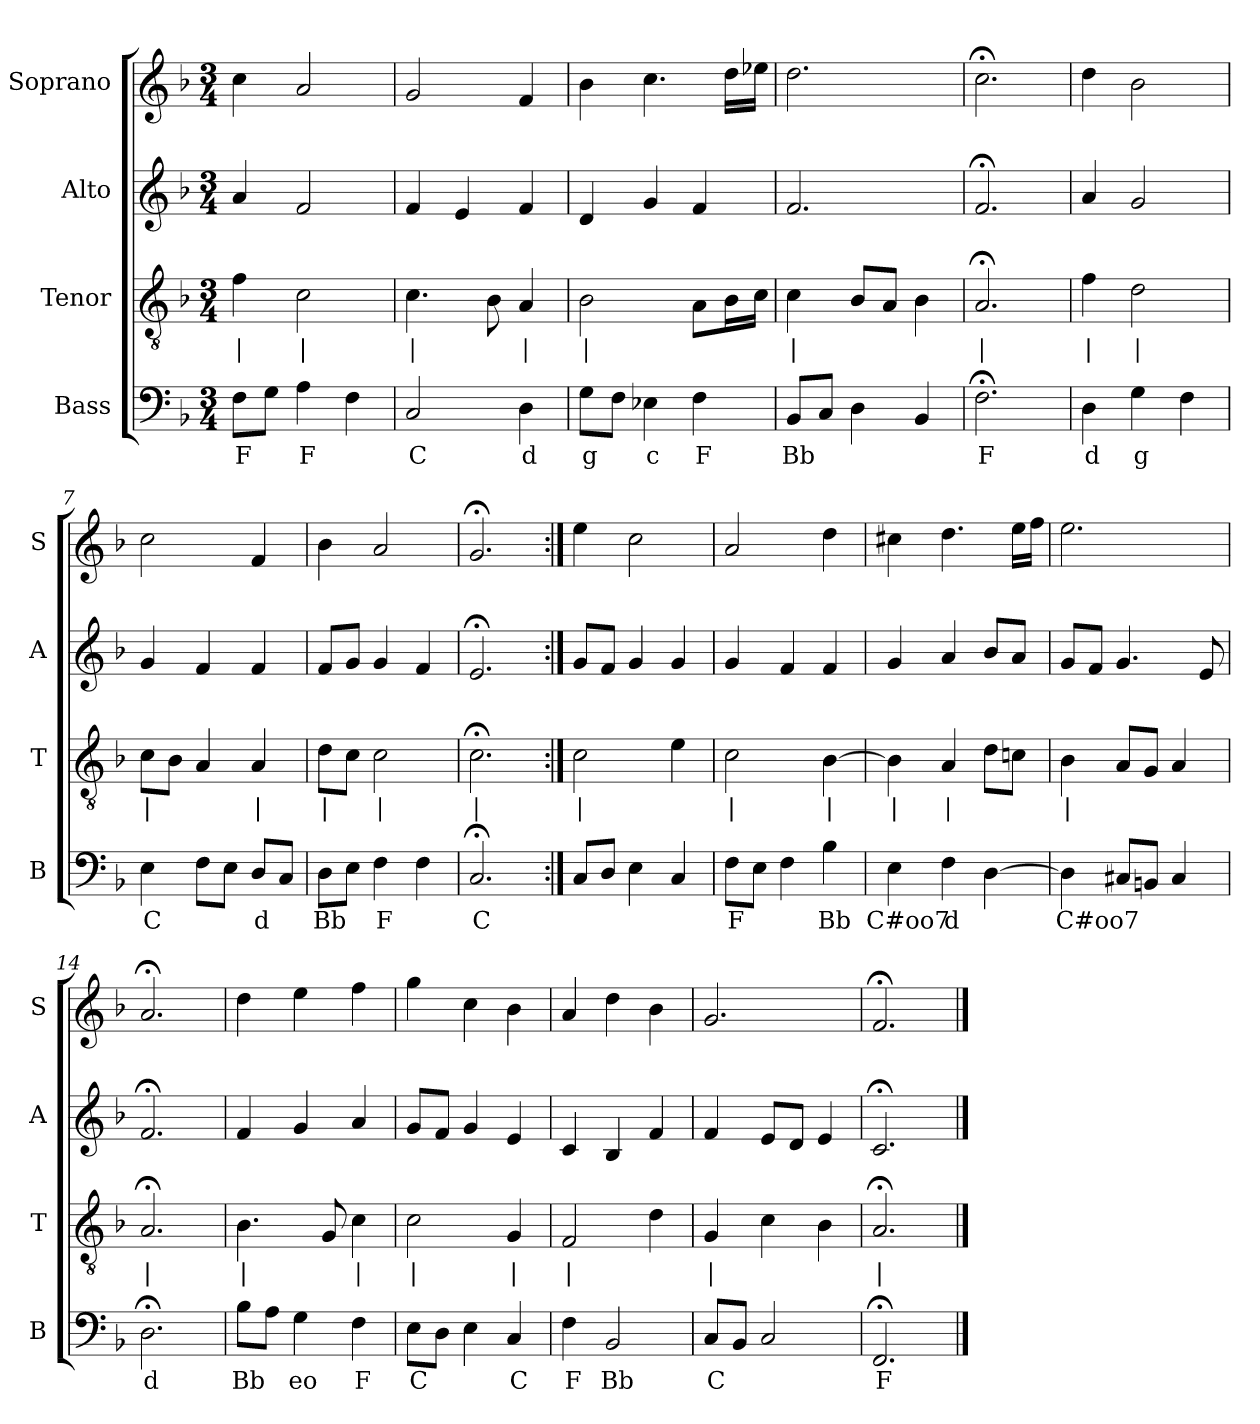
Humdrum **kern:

**kern	**text	**kern	**text	**kern	**kern
*part4	*part4	*part3	*part3	*part2	*part1
*staff4	*staff4	*staff3	*staff3	*staff2	*staff1
*I"Bass	*	*I"Tenor	*	*I"Alto	*I"Soprano
*I'B	*	*I'T	*	*I'A	*I'S
*clefF4	*	*clefGv2	*	*clefG2	*clefG2
*k[b-]	*	*k[b-]	*	*k[b-]	*k[b-]
*F:	*	*F:	*	*F:	*F:
*M3/4	*	*M3/4	*	*M3/4	*M3/4
*MM100	*	*MM100	*	*MM100	*MM100
=1	=1	=1	=1	=1	=1
8FL	F	4f	|	4a	4cc
8GJ	.	.	.	.	.
4A	F	2c	|	2f	2a
4F	.	.	.	.	.
=2	=2	=2	=2	=2	=2
2C	C	4.c	|	4f	2g
.	.	.	.	4e	.
.	.	8B-	.	.	.
4D	d	4A	|	4f	4f
=3	=3	=3	=3	=3	=3
8GL	g	2B-	|	4d	4b-
8FJ	.	.	.	.	.
4E-X	c	.	.	4g	4.cc
4F	F	8AL	.	4f	.
.	.	16B-L	.	.	16ddLL
.	.	16cJJ	.	.	16ee-XJJ
=4	=4	=4	=4	=4	=4
8BB-L	Bb	4c	|	2.f	2.dd
8CJ	.	.	.	.	.
4D	.	8B-L	.	.	.
.	.	8AJ	.	.	.
4BB-	.	4B-	.	.	.
=5	=5	=5	=5	=5	=5
2.F;<	F	2.A;<	|	2.f;<	2.cc;<
=6	=6	=6	=6	=6	=6
4D	d	4f	|	4a	4dd
4G	g	2d	|	2g	2b-
4F	.	.	.	.	.
=7	=7	=7	=7	=7	=7
4E	C	8cL	|	4g	2cc
.	.	8B-J	.	.	.
8FL	.	4A	.	4f	.
8EJ	.	.	.	.	.
8DL	d	4A	|	4f	4f
8CJ	.	.	.	.	.
=8	=8	=8	=8	=8	=8
8DL	Bb	8dL	|	8fL	4b-
8EJ	.	8cJ	.	8gJ	.
4F	F	2c	|	4g	2a
4F	.	.	.	4f	.
=9	=9	=9	=9	=9	=9
2.C;<	C	2.c;<	|	2.e;<	2.g;<
=10:|!	=10:|!	=10:|!	=10:|!	=10:|!	=10:|!
8CL	.	2c	|	8gL	4ee
8DJ	.	.	.	8fJ	.
4E	.	.	.	4g	2cc
4C	.	4e	.	4g	.
=11	=11	=11	=11	=11	=11
8FL	F	2c	|	4g	2a
8EJ	.	.	.	.	.
4F	.	.	.	4f	.
4B-	Bb	[4B-	|	4f	4dd
=12	=12	=12	=12	=12	=12
4E	C#oo7	4B-]	|	4g	4cc#X
4F	d	4A	|	4a	4.dd
[4D	.	8dL	.	8b-L	.
.	.	8cnJ	.	8aJ	16eeLL
.	.	.	.	.	16ffJJ
=13	=13	=13	=13	=13	=13
4D]	C#oo7	4B-	|	8gL	2.ee
.	.	.	.	8fJ	.
8C#XL	.	8AL	.	4.g	.
8BBnJ	.	8GJ	.	.	.
4C#	.	4A	.	.	.
.	.	.	.	8e	.
=14	=14	=14	=14	=14	=14
2.D;<	d	2.A;<	|	2.f;<	2.a;<
=15	=15	=15	=15	=15	=15
8B-L	Bb	4.B-	|	4f	4dd
8AJ	.	.	.	.	.
4G	eo	.	.	4g	4ee
.	.	8G	.	.	.
4F	F	4c	|	4a	4ff
=16	=16	=16	=16	=16	=16
8EL	C	2c	|	8gL	4gg
8DJ	.	.	.	8fJ	.
4E	.	.	.	4g	4cc
4C	C	4G	|	4e	4b-
=17	=17	=17	=17	=17	=17
4F	F	2F	|	4c	4a
2BB-	Bb	.	.	4B-	4dd
.	.	4d	.	4f	4b-
=18	=18	=18	=18	=18	=18
8CL	C	4G	|	4f	2.g
8BB-J	.	.	.	.	.
2C	.	4c	.	8eL	.
.	.	.	.	8dJ	.
.	.	4B-	.	4e	.
=19	=19	=19	=19	=19	=19
2.FF;<	F	2.A;<	|	2.c;<	2.f;<
==	==	==	==	==	==
*-	*-	*-	*-	*-	*-
